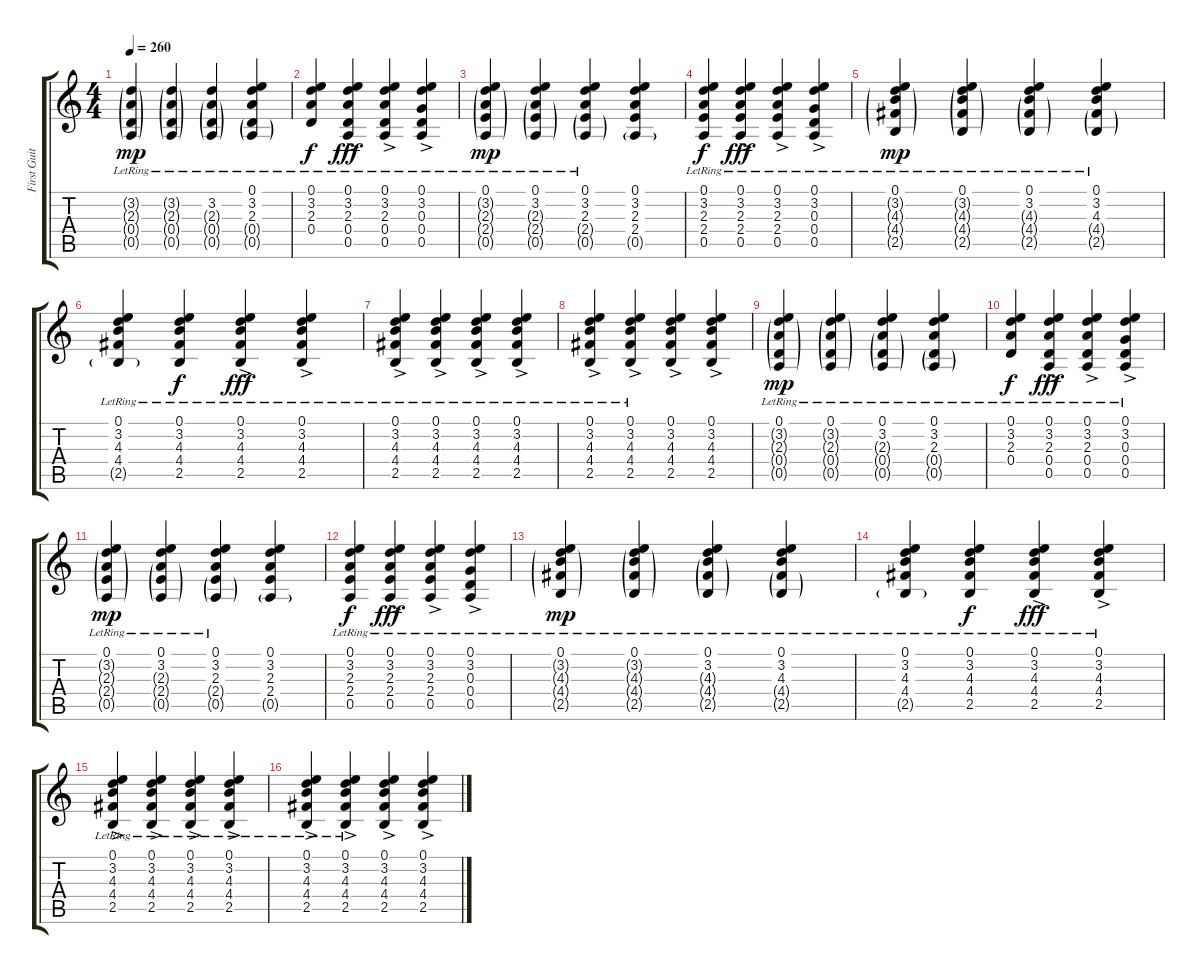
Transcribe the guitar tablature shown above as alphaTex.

\track ("First Guitar - Berry" "First Guit") {instrument electricguitarclean}
\staff {score tabs}
\tuning (E4 B3 G3 D3 A2 E2) {hide}
\ts (4 4)
\tempo 260
\clef g2
\ks c
(3.2{g lr} 2.3{g lr} 0.4{g} 0.5{g lr}).4{dy mp instrument electricguitarclean} (3.2{g lr} 2.3{g lr} 0.4{g lr} 0.5{g lr}).4 (3.2{lr} 2.3{g lr} 0.4{g lr} 0.5{g}).4 (0.1{lr} 3.2{lr} 2.3{lr} 0.4{g lr} 0.5{g}).4 |
(0.1{lr} 3.2{lr} 2.3{lr} 0.4{lr}).4{dy f} (0.1{lr} 3.2{lr} 2.3{lr} 0.4{ac lr} 0.5).4{dy fff} (0.1{lr} 3.2{lr} 2.3{ac lr} 0.4{ac lr} 0.5{ac}).4 (0.1 3.2{ac lr} 0.3{ac lr} 0.4{ac lr} 0.5{ac}).4 |
(0.1{lr} 3.2{g lr} 2.3{g lr} 2.4{g lr} 0.5{g lr}).4{dy mp} (0.1{lr} 3.2{lr} 2.3{g lr} 2.4{g lr} 0.5{g lr}).4 (0.1{lr} 3.2{lr} 2.3{lr} 2.4{g lr} 0.5{g lr}).4 (0.1 3.2 2.3 2.4 0.5{g}).4 |
(0.1{lr} 3.2{lr} 2.3{lr} 2.4{lr} 0.5{lr}).4{dy f} (0.1{lr} 3.2{lr} 2.3{lr} 2.4{lr} 0.5{ac lr}).4{dy fff} (0.1{lr} 3.2{lr} 2.3{ac lr} 2.4{ac lr} 0.5{ac lr}).4 (0.1{lr} 3.2{ac lr} 0.3{ac} 0.4{ac} 0.5{ac lr}).4 |
(0.1{lr} 3.2{g lr} 4.3{g lr} 4.4{g lr} 2.5{g lr}).4{dy mp} (0.1{lr} 3.2{g lr} 4.3{g lr} 4.4{g lr} 2.5{g lr}).4 (0.1{lr} 3.2{lr} 4.3{g lr} 4.4{g lr} 2.5{g lr}).4 (0.1{lr} 3.2{lr} 4.3{lr} 4.4{g lr} 2.5{g lr}).4 |
(0.1{lr} 3.2{lr} 4.3{lr} 4.4{lr} 2.5{g lr}).4 (0.1{lr} 3.2{lr} 4.3{lr} 4.4{lr} 2.5{lr}).4{dy f} (0.1{lr} 3.2{lr} 4.3{lr} 4.4{lr} 2.5{ac lr}).4{dy fff} (0.1{lr} 3.2{lr} 4.3{lr} 4.4{ac lr} 2.5{ac lr}).4 |
(0.1{lr} 3.2{lr} 4.3{ac lr} 4.4{ac lr} 2.5{ac lr}).4 (0.1{lr} 3.2{ac lr} 4.3{ac lr} 4.4{ac lr} 2.5{ac lr}).4 (0.1{ac lr} 3.2{ac lr} 4.3{ac lr} 4.4{ac lr} 2.5{ac lr}).4 (0.1{ac lr} 3.2{ac lr} 4.3{ac lr} 4.4{ac lr} 2.5{ac lr}).4 |
(0.1{ac lr} 3.2{ac lr} 4.3{ac lr} 4.4{ac lr} 2.5{ac lr}).4 (0.1{ac lr} 3.2{ac} 4.3{ac} 4.4{ac} 2.5{ac}).4 (0.1{ac} 3.2{ac} 4.3{ac} 4.4{ac} 2.5{ac}).4 (0.1{ac} 3.2{ac} 4.3{ac} 4.4{ac} 2.5{ac}).4 |
(0.1{lr} 3.2{g lr} 2.3{g lr} 0.4{g} 0.5{g lr}).4{dy mp} (0.1{lr} 3.2{g lr} 2.3{g lr} 0.4{g lr} 0.5{g lr}).4 (0.1{lr} 3.2{lr} 2.3{g lr} 0.4{g lr} 0.5{g}).4 (0.1{lr} 3.2{lr} 2.3{lr} 0.4{g lr} 0.5{g}).4 |
(0.1{lr} 3.2{lr} 2.3{lr} 0.4{lr}).4{dy f} (0.1{lr} 3.2{lr} 2.3{lr} 0.4{ac lr} 0.5).4{dy fff} (0.1{lr} 3.2{lr} 2.3{ac lr} 0.4{ac lr} 0.5{ac}).4 (0.1 3.2{ac lr} 0.3{ac lr} 0.4{ac lr} 0.5{ac}).4 |
(0.1{lr} 3.2{g lr} 2.3{g lr} 2.4{g lr} 0.5{g lr}).4{dy mp} (0.1{lr} 3.2{lr} 2.3{g lr} 2.4{g lr} 0.5{g lr}).4 (0.1{lr} 3.2{lr} 2.3{lr} 2.4{g lr} 0.5{g lr}).4 (0.1 3.2 2.3 2.4 0.5{g}).4 |
(0.1{lr} 3.2{lr} 2.3{lr} 2.4{lr} 0.5{lr}).4{dy f} (0.1{lr} 3.2{lr} 2.3{lr} 2.4{lr} 0.5{ac lr}).4{dy fff} (0.1{lr} 3.2{lr} 2.3{ac lr} 2.4{ac lr} 0.5{ac lr}).4 (0.1{lr} 3.2{ac lr} 0.3{ac} 0.4{ac} 0.5{ac lr}).4 |
(0.1{lr} 3.2{g lr} 4.3{g lr} 4.4{g lr} 2.5{g lr}).4{dy mp} (0.1{lr} 3.2{g lr} 4.3{g lr} 4.4{g lr} 2.5{g lr}).4 (0.1{lr} 3.2{lr} 4.3{g lr} 4.4{g lr} 2.5{g lr}).4 (0.1{lr} 3.2{lr} 4.3{lr} 4.4{g lr} 2.5{g lr}).4 |
(0.1{lr} 3.2{lr} 4.3{lr} 4.4{lr} 2.5{g lr}).4 (0.1{lr} 3.2{lr} 4.3{lr} 4.4{lr} 2.5{lr}).4{dy f} (0.1{lr} 3.2{lr} 4.3{lr} 4.4{lr} 2.5{ac lr}).4{dy fff} (0.1{lr} 3.2{lr} 4.3{lr} 4.4{ac lr} 2.5{ac lr}).4 |
(0.1{lr} 3.2{lr} 4.3{ac lr} 4.4{ac lr} 2.5{ac lr}).4 (0.1{lr} 3.2{ac lr} 4.3{ac lr} 4.4{ac lr} 2.5{ac lr}).4 (0.1{ac lr} 3.2{ac lr} 4.3{ac lr} 4.4{ac lr} 2.5{ac lr}).4 (0.1{ac lr} 3.2{ac lr} 4.3{ac lr} 4.4{ac lr} 2.5{ac lr}).4 |
(0.1{ac lr} 3.2{ac lr} 4.3{ac lr} 4.4{ac lr} 2.5{ac lr}).4 (0.1{ac lr} 3.2{ac} 4.3{ac} 4.4{ac} 2.5{ac}).4 (0.1{ac} 3.2{ac} 4.3{ac} 4.4{ac} 2.5{ac}).4 (0.1{ac} 3.2{ac} 4.3{ac} 4.4{ac} 2.5{ac}).4
